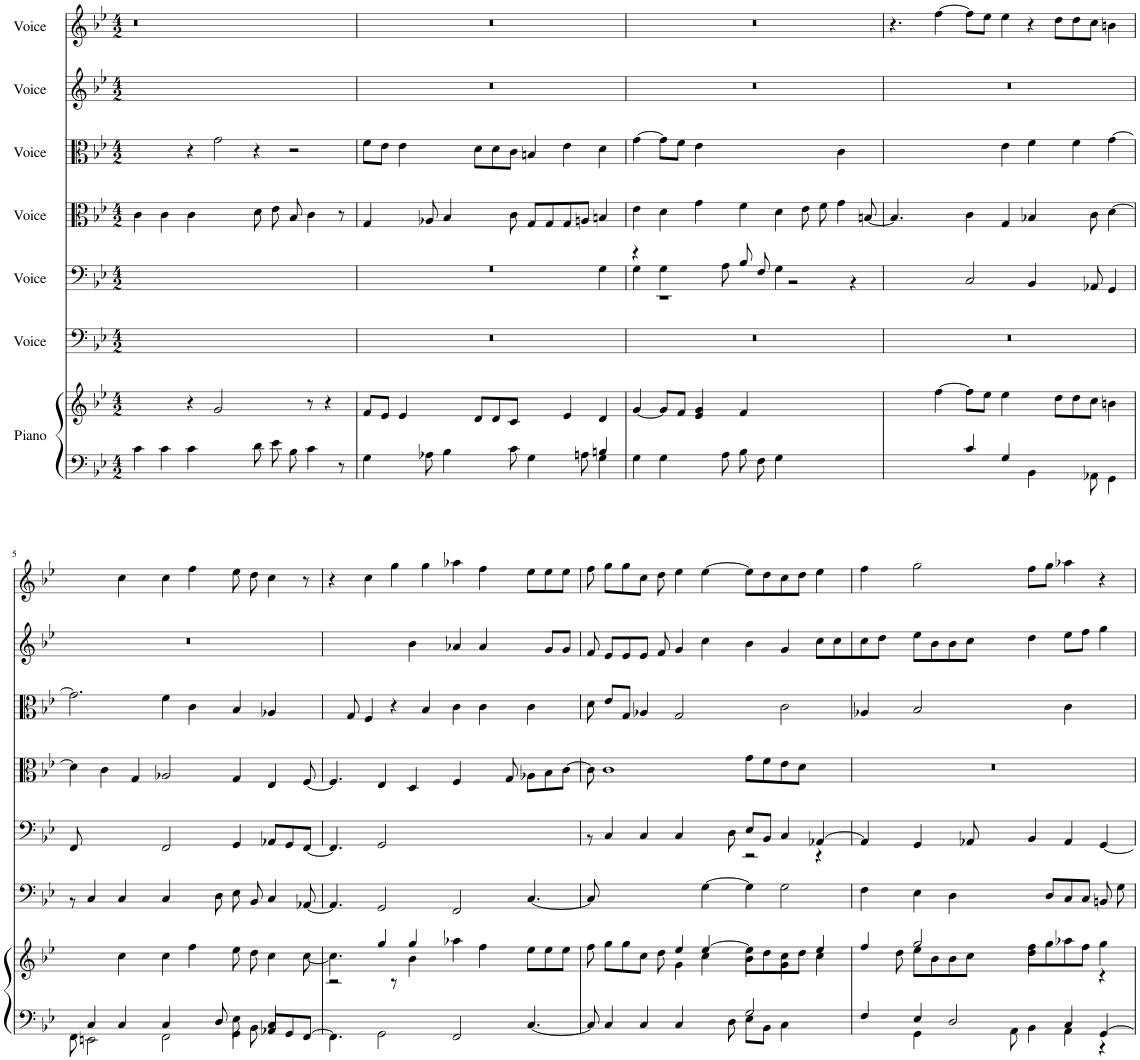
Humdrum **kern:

**kern	**kern	**kern	**kern	**kern	**kern	**kern	**kern
*part7	*part7	*part6	*part5	*part4	*part3	*part2	*part1
*staff8	*staff7	*staff6	*staff5	*staff4	*staff3	*staff2	*staff1
*I"Piano	*	*I"Voice	*I"Voice	*I"Voice	*I"Voice	*I"Voice	*I"Voice
*I'Pno	*	*I'V	*I'V	*I'V	*I'V	*I'V	*I'V
*clefF4	*clefG2	*clefF4	*clefF4	*clefC3	*clefC3	*clefG2	*clefG2
*k[b-e-]	*k[b-e-]	*k[b-e-]	*k[b-e-]	*k[b-e-]	*k[b-e-]	*k[b-e-]	*k[b-e-]
*M4/2	*M4/2	*M4/2	*M4/2	*M4/2	*M4/2	*M4/2	*M4/2
=1	=1	=1	=1	=1	=1	=1	=1
4c\	2ryy	0ryy	0ryy	4c\	2ryy	0ryy	0r
4c\	.	.	.	4c\	.	.	.
4c\	4r	.	.	4c\	4r	.	.
2ryy	2g/	.	.	2ryy	2g\	.	.
8d\	4.ryy	.	.	8d\	4r	.	.
8e-\	.	.	.	8e-\	.	.	.
8B-\	.	.	.	8B-/	2r	.	.
4c\	8r	.	.	4c\	.	.	.
.	4r	.	.	.	.	.	.
8r	.	.	.	8r	.	.	.
=2	=2	=2	=2	=2	=2	=2	=2
*^	*	*	*^	*	*	*	*
4G\	1..ryy	8f/L	0r	0r	1..ryy	4G/	8f\L	0r	0r
.	.	8e-/J	.	.	.	.	8e-\J	.	.
4ryy	.	4e-/	.	.	.	4ryy	4e-\	.	.
8A-X\	.	4ryy	.	.	.	8A-X/	4ryy	.	.
4B-\	.	.	.	.	.	4B-/	.	.	.
.	.	8ryy	.	.	.	.	8ryy	.	.
4ryy	.	8d/L	.	.	.	4ryy	8d\L	.	.
.	.	8d/	.	.	.	.	8d\	.	.
8c\	.	8c/J	.	.	.	8c\	8c\J	.	.
4G\	.	4ryy	.	.	.	8G/L	4Bn/	.	.
.	.	.	.	.	.	8G/	.	.	.
8ryy	.	4e-/	.	.	.	8G/	4e-\	.	.
8An\	.	.	.	.	.	8An/J	.	.	.
4G\	4Bn/	4d/	.	.	4G\	4Bn/	4d\	.	.
*v	*v	*	*	*	*	*	*	*	*
=3	=3	=3	=3	=3	=3	=3	=3	=3
4G\	[<4g/	0r	4r	4G\	4e-\	[>4g\	0r	0r
4G\	8g/L]	.	4G\	1r	4d\	8g\L]	.	.
.	8f/J	.	.	.	.	8f\J	.	.
4ryy	4e-/ 4g/	.	4ryy	.	4g\	4e-\	.	.
8A\	8ryy	.	8A\	.	8ryy	2ryy	.	.
8B-\	4f/	.	8B-/	.	4f\	.	.	.
8F\	.	.	8F/	.	.	.	.	.
4G\	2ryy	.	4G\	.	4d\	.	.	.
.	.	.	.	2r	.	4ryy	.	.
2ryy	.	.	2ryy	.	8e-\	.	.	.
.	.	.	.	.	8f\	8ryy	.	.
.	4ryy	.	.	.	4g\	4c\	.	.
.	.	.	.	4r	.	.	.	.
8ryy	8ryy	.	8ryy	.	[8Bn/	8ryy	.	.
*	*	*	*v	*v	*	*	*	*
=4	=4	=4	=4	=4	=4	=4	=4
2ryy	4ryy	0r	2ryy	4.B/]	2ryy	0r	4.r
.	8ryy	.	.	.	.	.	.
.	[>4ff\	.	.	4ryy	.	.	[>4ff\
8ryy	.	.	8ryy	.	4ryy	.	.
4c/	8ff\L]	.	2C/	4c\	.	.	8ff\L]
.	8ee-\J	.	.	.	8ryy	.	8ee-\J
4G/	4ee-\	.	.	4G/	4e-\	.	4ee-\
4BB-\	4ryy	.	4BB-/	4B-X/	4f\	.	4r
4ryy	8dd\L	.	4ryy	4ryy	8ryy	.	8dd\L
.	8dd\	.	.	.	4f\	.	8dd\
8AA-X\	8cc\J	.	8AA-X/	8c\	.	.	8cc\J
4GG\	4bn\	.	4GG/	[4d\	[4g\	.	4bn\
!!LO:LB:g=z
=5	=5	=5	=5	=5	=5	=5	=5
*^	*	*^	*	*	*	*	*
8FF\	8ryy	4ryy	2ryy	8r	8FF/	4d\]	2.g\]	0r	4ryy
2EEn\	4C/	.	.	4C/	2ryy	.	.	.	.
.	.	8ryy	.	.	.	4c\	.	.	8ryy
.	4C/	4cc\	.	4C/	.	.	.	.	4cc\
.	.	.	4ryy	.	.	4G/	.	.	.
8ryy	8ryy	8ryy	.	1ryy	8ryy	.	.	.	8ryy
4C/	2FF\	4cc\	4C/	.	2FF/	2A-X/	4f\	.	4cc\
4ryy	.	4ff\	4ryy	.	.	.	4c\	.	4ff\
8ryy	8D/	8ryy	8D\	.	8ryy	8ryy	8ryy	.	8ryy
4GG\	8E-\	8ee-\	8E-\	.	4GG/	4G/	4B-/	.	8ee-\
.	8BB-\	8dd\	8BB-/	.	.	.	.	.	8dd\
8AA-X/L	4C/	4cc\	4C/	4.ryy	8AA-X/L	4E-/	4A-X/	.	4cc\
8GG/	.	.	.	.	8GG/	.	.	.	.
[8FF/J	8ryy	[8cc\	[8AA-X/	.	[8FF/J	[8F/	8ryy	.	8r
*v	*v	*	*v	*v	*	*	*	*	*
=6	=6	=6	=6	=6	=6	=6	=6
*	*^	*	*	*	*	*	*
4.FF\]	4.cc\]	2r	4.AA-/]	4.FF/]	4.F/]	8ryy	2ryy	4r
.	.	.	.	.	.	8G/	.	.
.	.	.	.	.	.	4F/	.	4cc\
2GG\	4gg/	.	2GG/	2GG/	4E-/	.	.	.
.	.	8r	.	.	.	4r	8ryy	4gg\
.	4gg/	4b-\	.	.	4D/	.	4b-\	.
.	.	.	.	.	.	4B-/	.	4gg\
8ryy	8ryy	1ryy	8ryy	1ryy	8ryy	.	8ryy	.
2FF/	4aa-X\	.	2FF/	.	4F/	4c\	4a-X/	4aa-X\
.	4ff\	.	.	.	4ryy	4c\	4a-/	4ff\
8ryy	8ryy	.	8ryy	.	8G/	8ryy	4ryy	8ryy
[4.C/	8ee-\L	.	[4.C/	.	8A-X\L	4c\	.	8ee-\L
.	8ee-\	.	.	.	8B-\	.	8g/L	8ee-\
.	8ee-\J	8ryy	.	8ryy	[8c\J	8ryy	8g/J	8ee-\J
=7	=7	=7	=7	=7	=7	=7	=7	=7
*^	*	*	*	*^	*	*	*	*
8C/]	4ryy	8ff\	8ryy	8C/]	1ryy	8r	8c\]	8d\	8f/	8ff\
*	*	*v	*v	*	*	*	*	*	*	*
4C/	.	8gg\L	2ryy	.	4C/	1c	8e-/L	8e-/L	8gg\L
*v	*v	*	*	*	*	*	*	*	*
.	8gg\	.	.	.	.	8G/J	8e-/	8gg\
4C/	8cc\J	.	.	4C/	.	4A-X/	8e-/J	8cc\J
.	8dd\	.	.	.	.	.	8f/	8dd\
*	*^	*	*	*	*	*	*	*
4C/	4g\	4ee-/	4ryy	.	4C/	.	2G/	4g/	4ee-\
4ryy	4cc\	[>4ee-/	[>4G\	.	4ryy	.	.	4cc\	[>4ee-\
.	.	.	.	4ryy	.	.	.	.	.
8D\	8ryy	8ryy	8ryy	.	8D\	8ryy	4ryy	8ryy	8ryy
*^	*	*	*	*	*	*	*	*	*
2G/	8E-\L	4b-\	8ee-\L]	4G\]	8E-/L	2r	8g\L	.	4b-\	8ee-\L]
.	8BB-\J	.	8dd\	.	8BB-/J	.	8f\	8ryy	.	8dd\
.	4C\	4g\	8cc\	2G\	4C/	.	8e-\	2c\	4g/	8cc\
.	.	.	8dd\J	.	.	.	8d\J	.	.	8dd\J
4ryy	4ryy	4cc\	4ee-/	.	[4AA-X/	4r	4ryy	.	8cc\L	4ee-\
.	.	.	.	.	.	.	.	.	8cc\	.
*	*	*	*	*	*v	*v	*	*	*	*
=8	=8	=8	=8	=8	=8	=8	=8	=8	=8
4F/	4.ryy	4ryy	4ff/	4F\	4AA-/]	0r	4A-X/	8cc\	4ff\
.	.	.	.	.	.	.	.	8dd\J	.
8ryy	.	8ryy	8dd\	8ryy	8ryy	.	8ryy	8ryy	8ryy
4E-/	4GG\	2gg/	8ee-\L	4E-\	4GG/	.	2B-/	8ee-\L	2gg\
.	.	.	8b-\	.	.	.	.	8b-\	.
2D/	2..ryy	.	8b-\	4D\	8ryy	.	.	8b-\	.
.	.	.	8cc\J	.	8AA-X/	.	.	8cc\J	.
.	.	4ryy	4.ryy	2ryy	4ryy	.	2ryy	4ryy	4ryy
8AA\	.	8ryy	.	.	8ryy	.	.	8ryy	8ryy
4BB-\	.	4dd\	8ff\L	.	4BB-/	.	.	4dd\	8ff\L
.	.	.	8gg\	8D/L	.	.	8ryy	.	8gg\J
4AA\	4C/	4ryy	8aa-X\	8C/	4AA-/	.	4c\	8ee-\L	4aa-X\
.	.	.	8ff\J	8C/J	.	.	.	8ff\J	.
[4GG/	4r	4gg\	4r	8BBn/	[4GG/	.	4ryy	4gg\	4r
.	.	.	.	8G\	.	.	.	.	.
*v	*v	*	*	*	*	*	*	*	*
*	*v	*v	*	*	*	*	*	*
=	=	=	=	=	=	=	=
*-	*-	*-	*-	*-	*-	*-	*-
